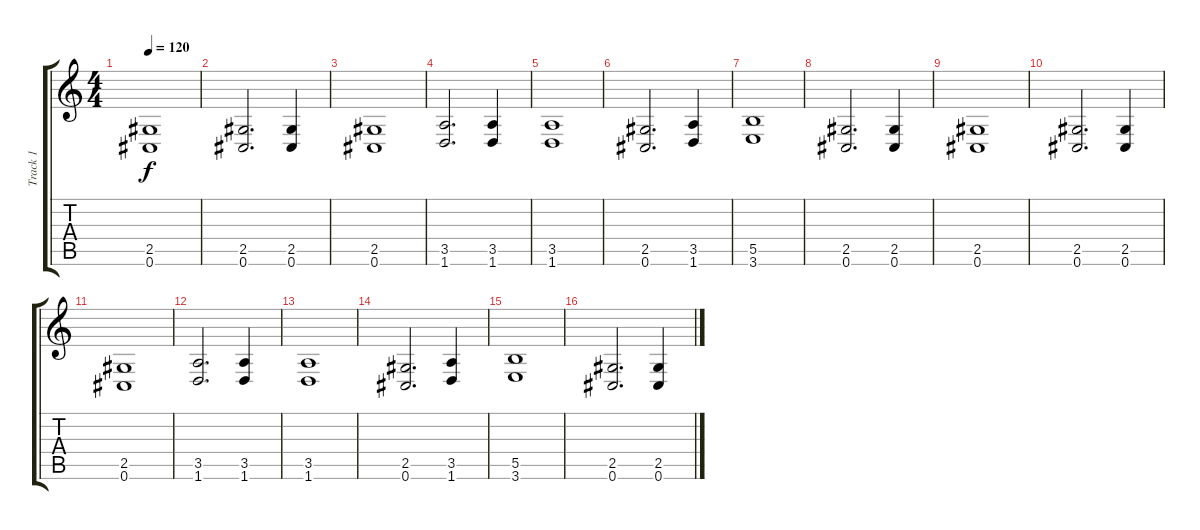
\track ("Track 1" "Track 1") {instrument distortionguitar}
\staff {score tabs}
\tuning (Db4 Ab3 E3 B2 Gb2 Db2) {hide}
\ts (4 4)
\tempo 120
\clef g2
\ks c
(2.5 0.6).1{dy f} |
(2.5 0.6).2{d} (2.5 0.6).4 |
(2.5 0.6).1 |
(3.5 1.6).2{d} (3.5 1.6).4 |
(3.5 1.6).1 |
(2.5 0.6).2{d} (3.5 1.6).4 |
(5.5 3.6).1 |
(2.5 0.6).2{d} (2.5 0.6).4 |
(2.5 0.6).1 |
(2.5 0.6).2{d} (2.5 0.6).4 |
(2.5 0.6).1 |
(3.5 1.6).2{d} (3.5 1.6).4 |
(3.5 1.6).1 |
(2.5 0.6).2{d} (3.5 1.6).4 |
(5.5 3.6).1 |
(2.5 0.6).2{d} (2.5 0.6).4
